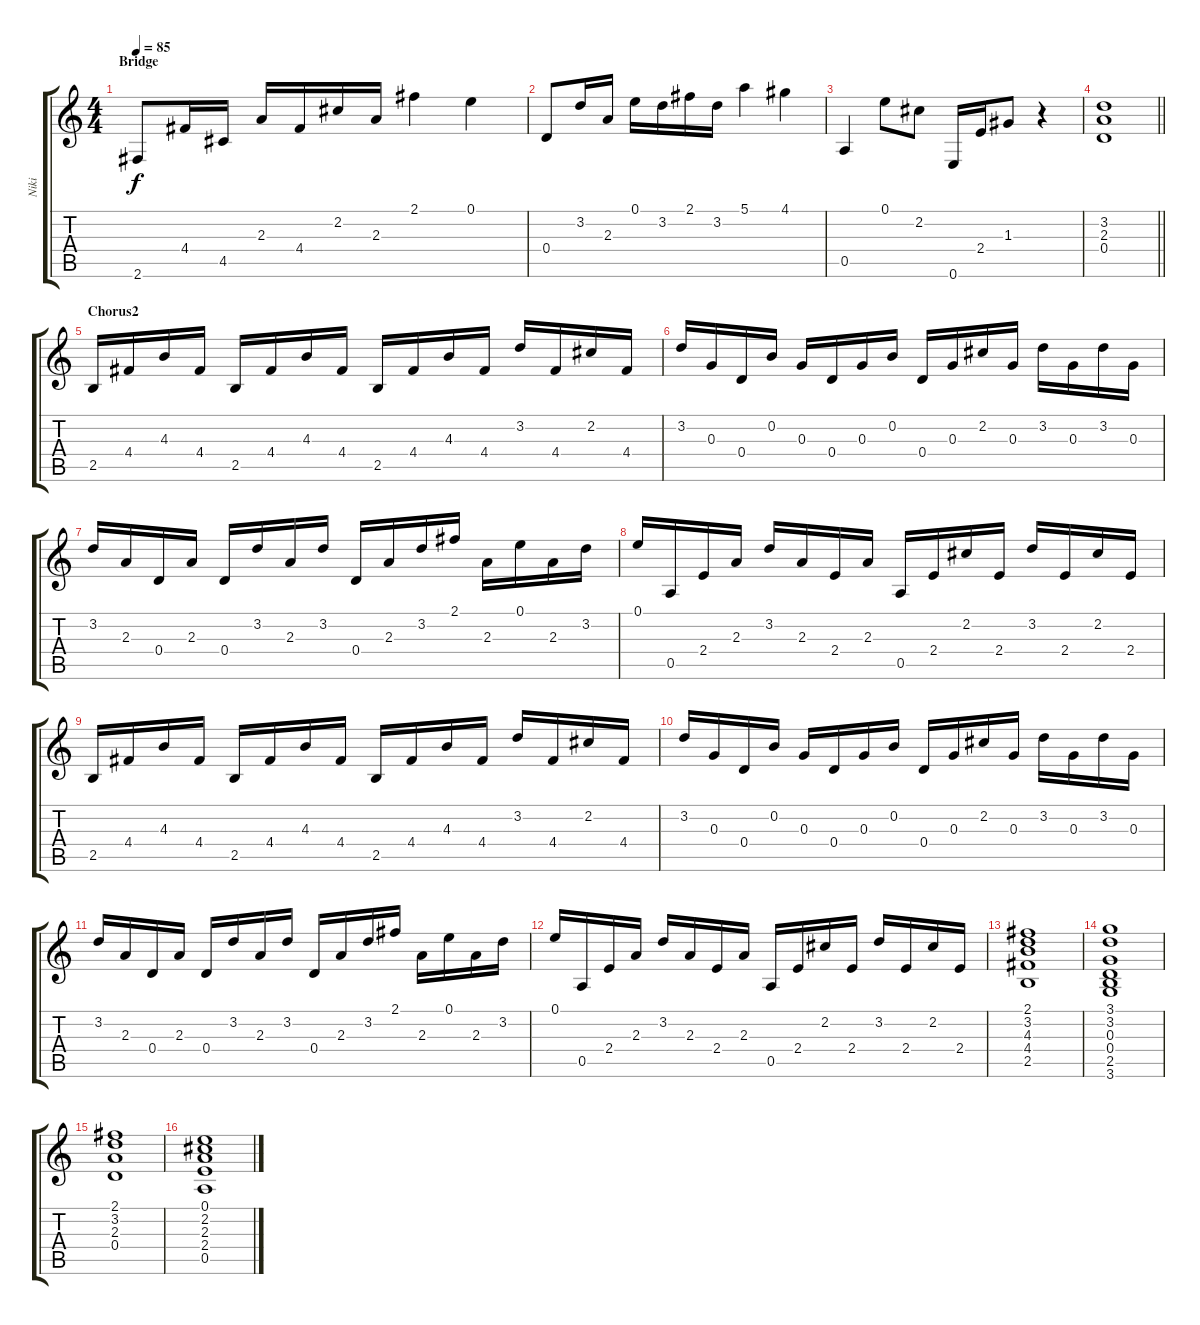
\track ("Niki" "Niki") {instrument acousticguitarsteel}
\staff {score tabs}
\tuning (E4 B3 G3 D3 A2 E2) {hide}
\ts (4 4)
\section ("" "Bridge")
\tempo 85
\clef g2
\ks c
2.6.8{dy f} 4.4.16 4.5.16 2.3.16 4.4.16 2.2.16 2.3.16 2.1.4 0.1.4 |
0.4.8 3.2.16 2.3.16 0.1.16 3.2.16 2.1.16 3.2.16 5.1.4 4.1.4 |
0.5.4 0.1.8 2.2.8 0.6.16 2.4.16 1.3.8 r.4 |
\barLineRight lightlight
(3.2 2.3 0.4).1 |
\section ("" "Chorus2")
2.5.16 4.4.16 4.3.16 4.4.16 2.5.16 4.4.16 4.3.16 4.4.16 2.5.16 4.4.16 4.3.16 4.4.16 3.2.16 4.4.16 2.2.16 4.4.16 |
3.2.16 0.3.16 0.4.16 0.2.16 0.3.16 0.4.16 0.3.16 0.2.16 0.4.16 0.3.16 2.2.16 0.3.16 3.2.16 0.3.16 3.2.16 0.3.16 |
3.2.16 2.3.16 0.4.16 2.3.16 0.4.16 3.2.16 2.3.16 3.2.16 0.4.16 2.3.16 3.2.16 2.1.16 2.3.16 0.1.16 2.3.16 3.2.16 |
0.1.16 0.5.16 2.4.16 2.3.16 3.2.16 2.3.16 2.4.16 2.3.16 0.5.16 2.4.16 2.2.16 2.4.16 3.2.16 2.4.16 2.2.16 2.4.16 |
2.5.16 4.4.16 4.3.16 4.4.16 2.5.16 4.4.16 4.3.16 4.4.16 2.5.16 4.4.16 4.3.16 4.4.16 3.2.16 4.4.16 2.2.16 4.4.16 |
3.2.16 0.3.16 0.4.16 0.2.16 0.3.16 0.4.16 0.3.16 0.2.16 0.4.16 0.3.16 2.2.16 0.3.16 3.2.16 0.3.16 3.2.16 0.3.16 |
3.2.16 2.3.16 0.4.16 2.3.16 0.4.16 3.2.16 2.3.16 3.2.16 0.4.16 2.3.16 3.2.16 2.1.16 2.3.16 0.1.16 2.3.16 3.2.16 |
0.1.16 0.5.16 2.4.16 2.3.16 3.2.16 2.3.16 2.4.16 2.3.16 0.5.16 2.4.16 2.2.16 2.4.16 3.2.16 2.4.16 2.2.16 2.4.16 |
(2.1 3.2 4.3 4.4 2.5).1 |
(3.1 3.2 0.3 0.4 2.5 3.6).1 |
(2.1 3.2 2.3 0.4).1 |
(0.1 2.2 2.3 2.4 0.5).1
